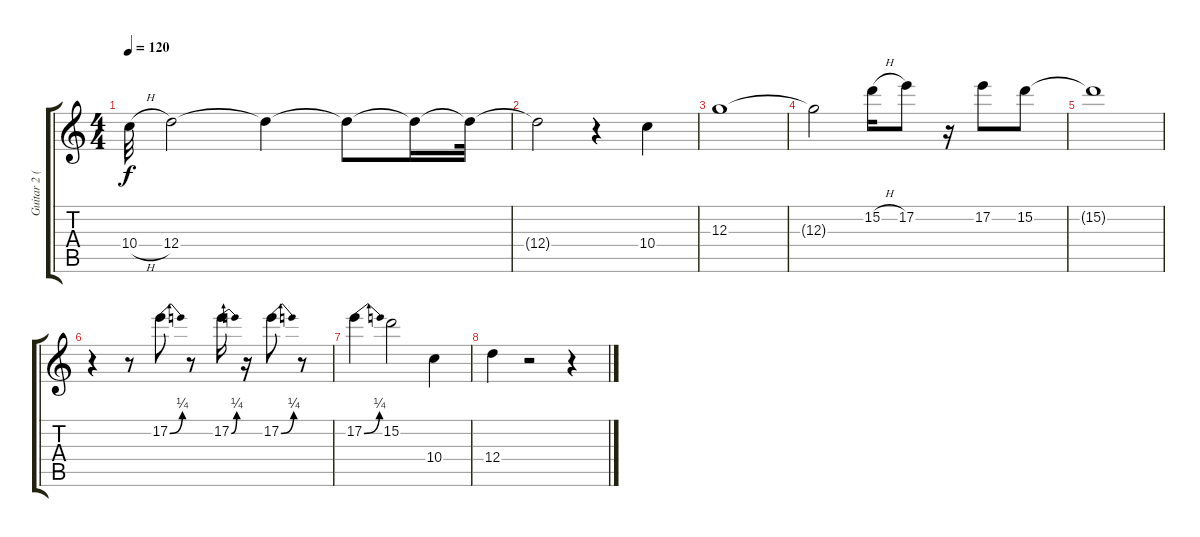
\track ("Guitar 2 (Chuma)" "Guitar 2 (") {instrument overdrivenguitar}
\staff {score tabs}
\tuning (E4 B3 G3 D3 A2 E2) {hide}
\ts (4 4)
\tempo 120
\clef g2
\ks c
10.4{h}.32{dy f} 12.4.2 12.4{t}.4 12.4{t}.8 12.4{t}.16 12.4{t}.32 |
12.4{t}.2 r.4 10.4.4 |
12.3.1 |
12.3{t}.2 15.2{h}.16 17.2.8 r.16 17.2.8 15.2.8 |
15.2{t}.1 |
r.4 r.8 17.2{be (bend 0 0 60 1)}.8 r.8 17.2{be (bend 0 0 60 1)}.16 r.16 17.2{be (bend 0 0 60 1)}.8 r.8 |
17.2{be (bend 0 0 60 1)}.4 15.2.2 10.4.4 |
12.4.4 r.2 r.4
